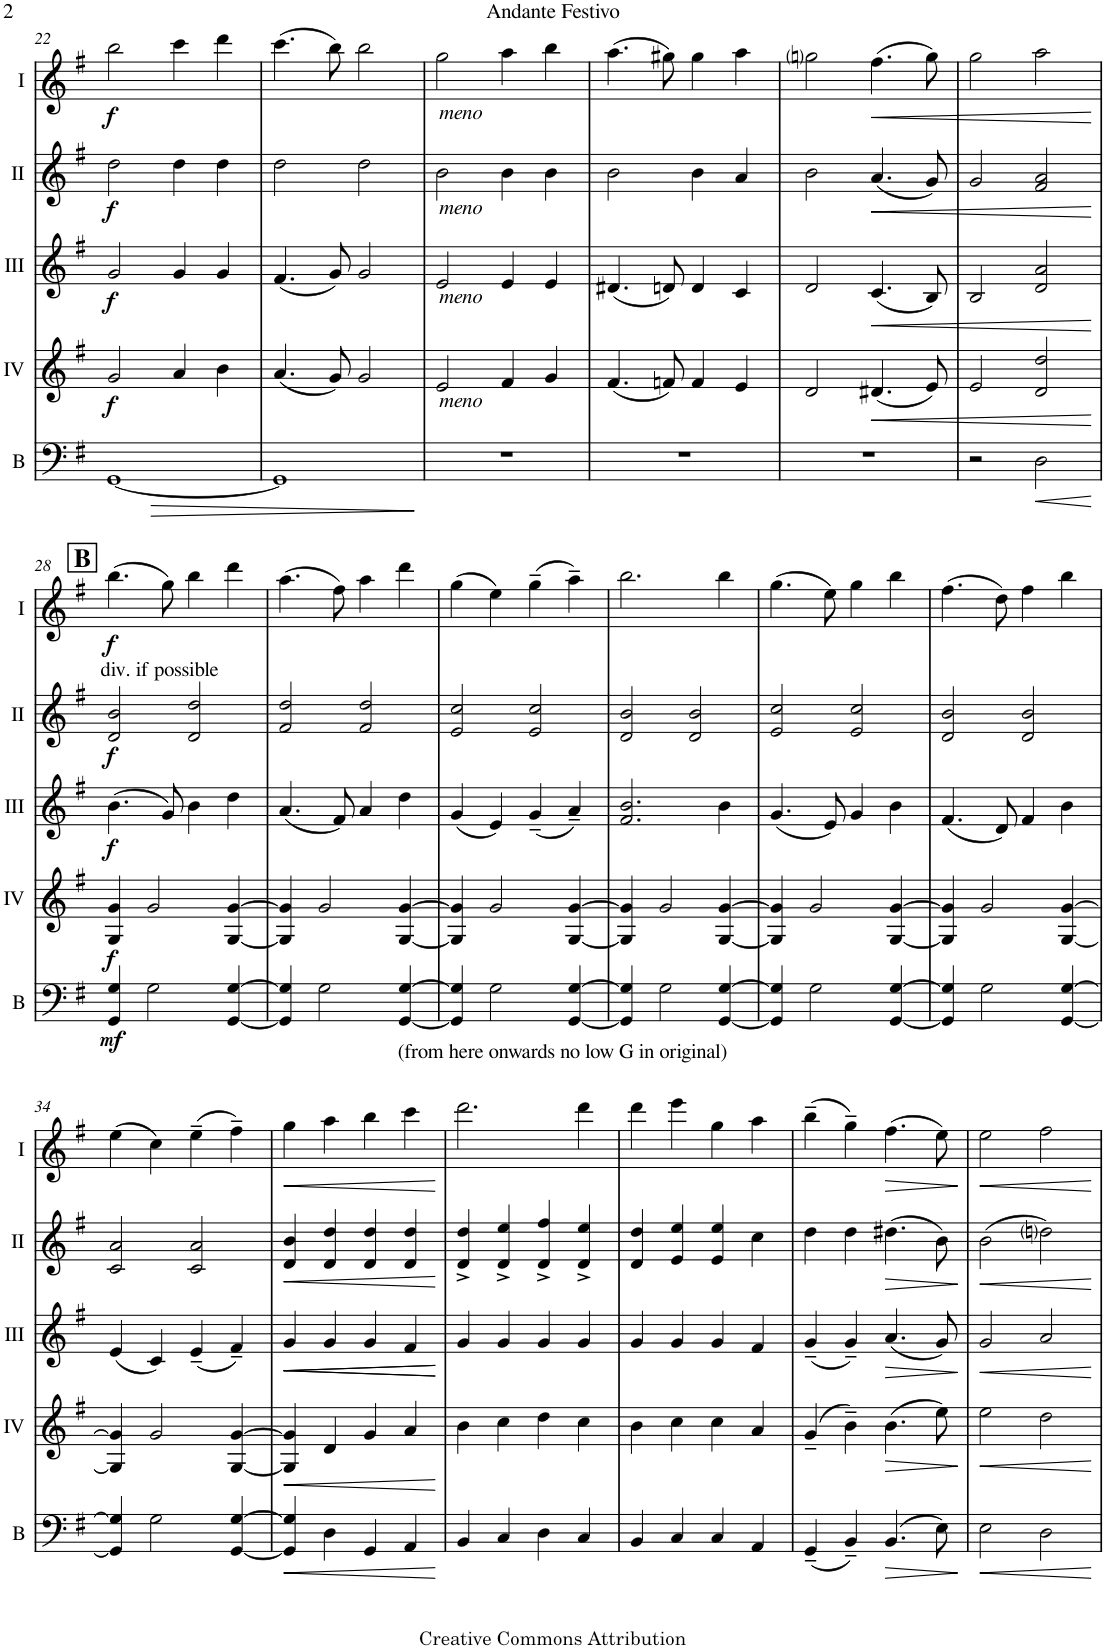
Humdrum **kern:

**kern	**dynam	**kern	**dynam	**kern	**dynam	**kern	**dynam	**kern	**dynam
*part5	*part5	*part4	*part4	*part3	*part3	*part2	*part2	*part1	*part1
*staff5	*staff5	*staff4	*staff4	*staff3	*staff3	*staff2	*staff2	*staff1	*staff1
*I"Bass	*	*I"Acc. 4	*	*I"Acc. 3	*	*I"Acc. 2	*	*I"Acc. 1	*
*I'B	*	*	*	*	*	*	*	*	*
!!LO:PB:g=z
*clefF4	*	*clefG2	*	*clefG2	*	*clefG2	*	*clefG2	*
*Trd7c12	*	*Trd7c12	*	*	*	*	*	*	*
*k[f#]	*	*k[f#]	*	*k[f#]	*	*k[f#]	*	*k[f#]	*
*M2/2	*	*M2/2	*	*M2/2	*	*M2/2	*	*M2/2	*
*met(c|)	*	*met(c|)	*	*met(c|)	*	*met(c|)	*	*met(c|)	*
=22	=22	=22	=22	=22	=22	=22	=22	=22	=22
!	!LO:HP:b	!	!LO:DY:b	!	!LO:DY:b	!	!LO:DY:b	!	!LO:DY:b
[1GG	>	2g/	f	2g/	f	2dd\	f	2bb\	f
.	.	4a/	.	4g/	.	4dd\	.	4ccc\	.
.	.	4b\	.	4g/	.	4dd\	.	4ddd\	.
=23	=23	=23	=23	=23	=23	=23	=23	=23	=23
1GG]	.	(4.a/	.	(4.f#/	.	2dd\	.	(4.ccc\	.
.	.	8g/)	.	8g/)	.	.	.	8bb\)	.
.	.	2g/	.	2g/	.	2dd\	.	2bb\	.
.	]	.	.	.	.	.	.	.	.
=24	=24	=24	=24	=24	=24	=24	=24	=24	=24
!	!	!	!	!	!	!	!	!LO:TX:b:i:t=meno	!
!	!	!	!	!	!	!LO:TX:b:i:t=meno	!	!	!
!	!	!	!	!LO:TX:b:i:t=meno	!	!	!	!	!
!	!	!LO:TX:b:i:t=meno	!	!	!	!	!	!	!
1r	.	2e/	.	2e/	.	2b\	.	2gg\	.
.	.	4f#/	.	4e/	.	4b\	.	4aa\	.
.	.	4g/	.	4e/	.	4b\	.	4bb\	.
=25	=25	=25	=25	=25	=25	=25	=25	=25	=25
1r	.	(4.f#/	.	(4.d#X/	.	2b\	.	(4.aa\	.
.	.	8fn/)	.	8dn/)	.	.	.	8gg#X\)	.
.	.	4f/	.	4d/	.	4b\	.	4gg#\	.
.	.	4e/	.	4c/	.	4a/	.	4aa\	.
=26	=26	=26	=26	=26	=26	=26	=26	=26	=26
1r	.	2d/	.	2d/	.	2b\	.	2ggni\	.
!	!	!	!LO:HP:b	!	!LO:HP:b	!	!LO:HP:b	!	!LO:HP:b
.	.	(4.d#X/	<	(4.c/	<	(4.a/	<	(4.ff#\	<
.	.	8e/)	.	8B/)	.	8g/)	.	8gg\)	.
=27	=27	=27	=27	=27	=27	=27	=27	=27	=27
2r	.	2e/	.	2B/	.	2g/	.	2gg\	.
!	!LO:HP:b	!	!	!	!	!	!	!	!
2D\	<	2d/ 2dd/	.	2d/ 2a/	.	2f#/ 2a/	.	2aa\	.
.	[	.	[	.	[	.	[	.	[
!!LO:LB:g=z
!!LO:REH:place=s1:a:B:cj:fs=14:t=B
=28	=28	=28	=28	=28	=28	=28	=28	=28	=28
!	!	!	!	!	!	!LO:TX:a:t=div. if possible	!	!	!
!	!LO:DY:b	!	!LO:DY:b	!	!LO:DY:b	!	!LO:DY:b	!	!LO:DY:b
4GG/ 4G/	mf	4G/ 4g/	f	(4.b\	f	2d/ 2b/	f	(4.bb\	f
2G\	.	2g/	.	.	.	.	.	.	.
.	.	.	.	8g/)	.	.	.	8gg\)	.
.	.	.	.	4b\	.	2d/ 2dd/	.	4bb\	.
[4GG/ [4G/	.	[4G/ [4g/	.	4dd\	.	.	.	4ddd\	.
=29	=29	=29	=29	=29	=29	=29	=29	=29	=29
4GG/] 4G/]	.	4G/] 4g/]	.	(4.a/	.	2f#/ 2dd/	.	(4.aa\	.
2G\	.	2g/	.	.	.	.	.	.	.
.	.	.	.	8f#/)	.	.	.	8ff#\)	.
.	.	.	.	4a/	.	2f#/ 2dd/	.	4aa\	.
!LO:TX:b:t=(from here onwards no low G in original)	!	!	!	!	!	!	!	!	!
[4GG/ [4G/	.	[4G/ [4g/	.	4dd\	.	.	.	4ddd\	.
=30	=30	=30	=30	=30	=30	=30	=30	=30	=30
4GG/] 4G/]	.	4G/] 4g/]	.	(4g/	.	2e/ 2cc/	.	(4gg\	.
2G\	.	2g/	.	4e/)	.	.	.	4ee\)	.
.	.	.	.	(4g~/	.	2e/ 2cc/	.	(4gg~\	.
[4GG/ [4G/	.	[4G/ [4g/	.	4a~/)	.	.	.	4aa~\)	.
=31	=31	=31	=31	=31	=31	=31	=31	=31	=31
4GG/] 4G/]	.	4G/] 4g/]	.	2.f#/ 2.b/	.	2d/ 2b/	.	2.bb\	.
2G\	.	2g/	.	.	.	.	.	.	.
.	.	.	.	.	.	2d/ 2b/	.	.	.
[4GG/ [4G/	.	[4G/ [4g/	.	4b\	.	.	.	4bb\	.
=32	=32	=32	=32	=32	=32	=32	=32	=32	=32
4GG/] 4G/]	.	4G/] 4g/]	.	(4.g/	.	2e/ 2cc/	.	(4.gg\	.
2G\	.	2g/	.	.	.	.	.	.	.
.	.	.	.	8e/)	.	.	.	8ee\)	.
.	.	.	.	4g/	.	2e/ 2cc/	.	4gg\	.
[4GG/ [4G/	.	[4G/ [4g/	.	4b\	.	.	.	4bb\	.
=33	=33	=33	=33	=33	=33	=33	=33	=33	=33
4GG/] 4G/]	.	4G/] 4g/]	.	(4.f#/	.	2d/ 2b/	.	(4.ff#\	.
2G\	.	2g/	.	.	.	.	.	.	.
.	.	.	.	8d/)	.	.	.	8dd\)	.
.	.	.	.	4f#/	.	2d/ 2b/	.	4ff#\	.
[4GG/ [4G/	.	[4G/ [4g/	.	4b\	.	.	.	4bb\	.
!!LO:LB:g=z
=34	=34	=34	=34	=34	=34	=34	=34	=34	=34
4GG/] 4G/]	.	4G/] 4g/]	.	(4e/	.	2c/ 2a/	.	(4ee\	.
2G\	.	2g/	.	4c/)	.	.	.	4cc\)	.
.	.	.	.	(4e~/	.	2c/ 2a/	.	(4ee~\	.
[4GG/ [4G/	.	[4G/ [4g/	.	4f#~/)	.	.	.	4ff#~\)	.
=35	=35	=35	=35	=35	=35	=35	=35	=35	=35
!	!LO:HP:b	!	!LO:HP:b	!	!LO:HP:b	!	!LO:HP:b	!	!LO:HP:b
4GG/] 4G/]	<	4G/] 4g/]	<	4g/	<	4d/ 4b/	<	4gg\	<
!	!	!	!	!	!LO:HP:b	!	!	!	!
4D\	.	4d/	.	4g/	<	4d/ 4dd/	.	4aa\	.
4GG/	.	4g/	.	4g/	.	4d/ 4dd/	.	4bb\	.
4AA/	.	4a/	.	4f#/	.	4d/ 4dd/	.	4ccc\	.
.	[	.	[	.	[ [	.	[	.	[
=36	=36	=36	=36	=36	=36	=36	=36	=36	=36
4BB/	.	4b\	.	4g/	.	4d/^ 4dd/^	.	2.ddd\	.
4C/	.	4cc\	.	4g/	.	4d/^ 4ee/^	.	.	.
4D\	.	4dd\	.	4g/	.	4d/^ 4ff#/^	.	.	.
4C/	.	4cc\	.	4g/	.	4d/^ 4ee/^	.	4ddd\	.
=37	=37	=37	=37	=37	=37	=37	=37	=37	=37
4BB/	.	4b\	.	4g/	.	4d/ 4dd/	.	4ddd\	.
4C/	.	4cc\	.	4g/	.	4e/ 4ee/	.	4eee\	.
4C/	.	4cc\	.	4g/	.	4e/ 4ee/	.	4gg\	.
4AA/	.	4a/	.	4f#/	.	4cc\	.	4aa\	.
=38	=38	=38	=38	=38	=38	=38	=38	=38	=38
(4GG~/	.	(4g~/	.	(4g~/	.	4dd\	.	(4bb~\	.
4BB~/)	.	4b~\)	.	4g~/)	.	4dd\	.	4gg~\)	.
!	!LO:HP:b	!	!LO:HP:b	!	!LO:HP:b	!	!LO:HP:b	!	!LO:HP:b
(4.BB/	>	(4.b\	>	(4.a/	>	(4.dd#X\	>	(4.ff#\	>
8E\)	.	8ee\)	.	8g/)	.	8b\)	.	8ee\)	.
.	]	.	]	.	]	.	]	.	]
=39	=39	=39	=39	=39	=39	=39	=39	=39	=39
!	!LO:HP:b	!	!LO:HP:b	!	!LO:HP:b	!	!LO:HP:b	!	!LO:HP:b
2E\	<	2ee\	<	2g/	<	(2b\	<	2ee\	<
2D\	.	2dd\	.	2a/	.	2ddni\)	.	2ff#\	.
.	[	.	[	.	[	.	[	.	[
=	=	=	=	=	=	=	=	=	=
*-	*-	*-	*-	*-	*-	*-	*-	*-	*-
